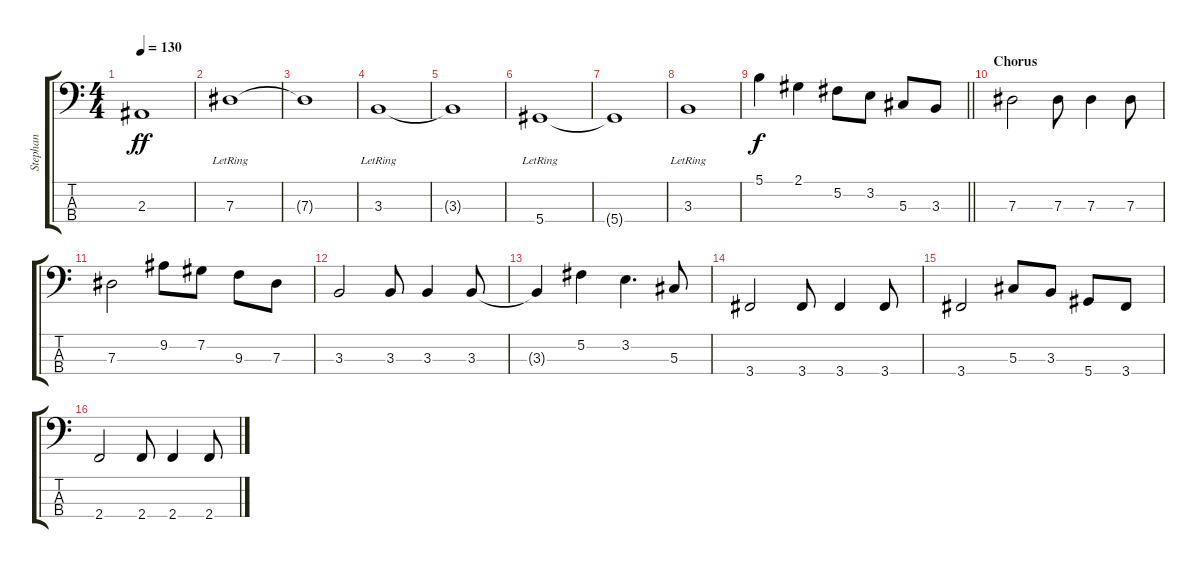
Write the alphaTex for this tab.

\track ("Stephan" "Stephan") {instrument electricbassfinger}
\staff {score tabs}
\tuning (Gb2 Db2 Ab1 Eb1) {hide}
\ts (4 4)
\tempo 130
\clef f4
\ks c
2.3{t}.1{dy ff} |
7.3{lr}.1 |
7.3{t}.1 |
3.3{lr}.1 |
3.3{t}.1 |
5.4{lr}.1 |
5.4{t}.1 |
3.3{lr}.1 |
\barLineRight lightlight
5.1.4{dy f} 2.1.4 5.2.8 3.2.8 5.3.8 3.3.8 |
\section ("" "Chorus")
7.3.2 7.3.8 7.3.4 7.3.8 |
7.3.2 9.2.8 7.2.8 9.3.8 7.3.8 |
3.3.2 3.3.8 3.3.4 3.3.8 |
3.3{t}.4 5.2.4 3.2.4{d} 5.3.8 |
3.4.2 3.4.8 3.4.4 3.4.8 |
3.4.2 5.3.8 3.3.8 5.4.8 3.4.8 |
2.4.2 2.4.8 2.4.4 2.4.8
